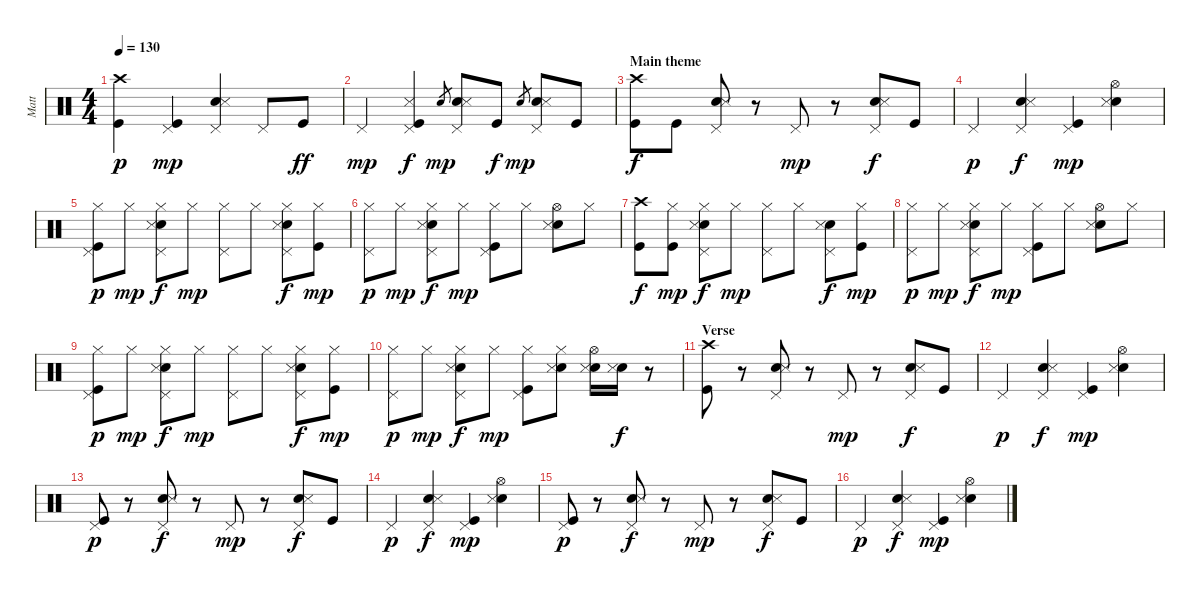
\track ("Matt" "Matt") {instrument percussion}
\staff {score}
\articulation defaults
\ts (4 4)
\tempo 130
\clef neutral
\ks c
("Kick (hit)" "Crash high (hit)").4{dy p} ("Kick (hit)" "Pedal Hi-Hat (hit)").4{dy mp} ("Electric Snare (hit)" "Snare (side stick) 3" "Pedal Hi-Hat (hit)").4 "Pedal Hi-Hat (hit)".8 "Kick (hit)".8{dy ff} |
"Pedal Hi-Hat (hit)".4{dy mp} ("Snare (side stick) 3" "Kick (hit)" "Pedal Hi-Hat (hit)").4{dy f} "Electric Snare (hit)".8{gr dy mp} ("Electric Snare (hit)" "Snare (side stick) 3" "Pedal Hi-Hat (hit)").8 "Kick (hit)".8{dy f} "Electric Snare (hit)".8{gr dy mp} ("Electric Snare (hit)" "Snare (side stick) 3" "Pedal Hi-Hat (hit)").8 "Kick (hit)".8 |
\section ("" "Main theme")
("Kick (hit)" "Crash high (hit)").8{dy f} "Kick (hit)".8 ("Electric Snare (hit)" "Snare (side stick) 3" "Pedal Hi-Hat (hit)").8 r.8 "Pedal Hi-Hat (hit)".8{dy mp} r.8 ("Electric Snare (hit)" "Snare (side stick) 3" "Pedal Hi-Hat (hit)").8{dy f} "Kick (hit)".8 |
"Pedal Hi-Hat (hit)".4{dy p} ("Electric Snare (hit)" "Snare (side stick) 3" "Pedal Hi-Hat (hit)").4{dy f} ("Kick (hit)" "Pedal Hi-Hat (hit)").4{dy mp} ("Electric Snare (hit)" "Snare (side stick) 3" "Hi-Hat (open)").4 |
("Kick (hit)" "Pedal Hi-Hat (hit)" "Hi-Hat (closed)").8{dy p} "Hi-Hat (closed)".8{dy mp} ("Electric Snare (hit)" "Snare (side stick) 3" "Pedal Hi-Hat (hit)" "Hi-Hat (closed)").8{dy f} "Hi-Hat (closed)".8{dy mp} ("Pedal Hi-Hat (hit)" "Hi-Hat (closed)").8 "Hi-Hat (closed)".8 ("Electric Snare (hit)" "Snare (side stick) 3" "Pedal Hi-Hat (hit)" "Hi-Hat (closed)").8{dy f} ("Kick (hit)" "Hi-Hat (closed)").8{dy mp} |
("Pedal Hi-Hat (hit)" "Hi-Hat (closed)").8{dy p} "Hi-Hat (closed)".8{dy mp} ("Electric Snare (hit)" "Snare (side stick) 3" "Pedal Hi-Hat (hit)" "Hi-Hat (closed)").8{dy f} "Hi-Hat (closed)".8{dy mp} ("Kick (hit)" "Pedal Hi-Hat (hit)" "Hi-Hat (closed)").8 "Hi-Hat (closed)".8 ("Electric Snare (hit)" "Snare (side stick) 3" "Hi-Hat (open)").8 "Hi-Hat (closed)".8 |
("Kick (hit)" "Crash high (hit)").8{dy f} ("Kick (hit)" "Hi-Hat (closed)").8{dy mp} ("Electric Snare (hit)" "Snare (side stick) 3" "Pedal Hi-Hat (hit)" "Hi-Hat (closed)").8{dy f} "Hi-Hat (closed)".8{dy mp} ("Pedal Hi-Hat (hit)" "Hi-Hat (closed)").8 "Hi-Hat (closed)".8 ("Electric Snare (hit)" "Snare (side stick) 3" "Pedal Hi-Hat (hit)").8{dy f} ("Kick (hit)" "Hi-Hat (closed)").8{dy mp} |
("Pedal Hi-Hat (hit)" "Hi-Hat (closed)").8{dy p} "Hi-Hat (closed)".8{dy mp} ("Electric Snare (hit)" "Snare (side stick) 3" "Pedal Hi-Hat (hit)" "Hi-Hat (closed)").8{dy f} "Hi-Hat (closed)".8{dy mp} ("Kick (hit)" "Pedal Hi-Hat (hit)" "Hi-Hat (closed)").8 "Hi-Hat (closed)".8 ("Electric Snare (hit)" "Snare (side stick) 3" "Hi-Hat (open)").8 "Hi-Hat (closed)".8 |
("Kick (hit)" "Pedal Hi-Hat (hit)" "Hi-Hat (closed)").8{dy p} "Hi-Hat (closed)".8{dy mp} ("Electric Snare (hit)" "Snare (side stick) 3" "Pedal Hi-Hat (hit)" "Hi-Hat (closed)").8{dy f} "Hi-Hat (closed)".8{dy mp} ("Pedal Hi-Hat (hit)" "Hi-Hat (closed)").8 "Hi-Hat (closed)".8 ("Electric Snare (hit)" "Snare (side stick) 3" "Pedal Hi-Hat (hit)" "Hi-Hat (closed)").8{dy f} ("Kick (hit)" "Hi-Hat (closed)").8{dy mp} |
("Pedal Hi-Hat (hit)" "Hi-Hat (closed)").8{dy p} "Hi-Hat (closed)".8{dy mp} ("Electric Snare (hit)" "Snare (side stick) 3" "Pedal Hi-Hat (hit)" "Hi-Hat (closed)").8{dy f} "Hi-Hat (closed)".8{dy mp} ("Kick (hit)" "Pedal Hi-Hat (hit)" "Hi-Hat (closed)").8 ("Electric Snare (hit)" "Snare (side stick) 3" "Hi-Hat (closed)").8 ("Electric Snare (hit)" "Snare (side stick) 3" "Hi-Hat (open)").16 ("Electric Snare (hit)" "Snare (side stick) 3").16{dy f} r.8 |
\section ("" "Verse")
("Kick (hit)" "Crash high (hit)").8 r.8 ("Electric Snare (hit)" "Snare (side stick) 3" "Pedal Hi-Hat (hit)").8 r.8 "Pedal Hi-Hat (hit)".8{dy mp} r.8 ("Electric Snare (hit)" "Snare (side stick) 3" "Pedal Hi-Hat (hit)").8{dy f} "Kick (hit)".8 |
"Pedal Hi-Hat (hit)".4{dy p} ("Electric Snare (hit)" "Snare (side stick) 3" "Pedal Hi-Hat (hit)").4{dy f} ("Kick (hit)" "Pedal Hi-Hat (hit)").4{dy mp} ("Electric Snare (hit)" "Snare (side stick) 3" "Hi-Hat (open)").4 |
("Kick (hit)" "Pedal Hi-Hat (hit)").8{dy p} r.8 ("Electric Snare (hit)" "Snare (side stick) 3" "Pedal Hi-Hat (hit)").8{dy f} r.8 "Pedal Hi-Hat (hit)".8{dy mp} r.8 ("Electric Snare (hit)" "Snare (side stick) 3" "Pedal Hi-Hat (hit)").8{dy f} "Kick (hit)".8 |
"Pedal Hi-Hat (hit)".4{dy p} ("Electric Snare (hit)" "Snare (side stick) 3" "Pedal Hi-Hat (hit)").4{dy f} ("Kick (hit)" "Pedal Hi-Hat (hit)").4{dy mp} ("Electric Snare (hit)" "Snare (side stick) 3" "Hi-Hat (open)").4 |
("Kick (hit)" "Pedal Hi-Hat (hit)").8{dy p} r.8 ("Electric Snare (hit)" "Snare (side stick) 3" "Pedal Hi-Hat (hit)").8{dy f} r.8 "Pedal Hi-Hat (hit)".8{dy mp} r.8 ("Electric Snare (hit)" "Snare (side stick) 3" "Pedal Hi-Hat (hit)").8{dy f} "Kick (hit)".8 |
"Pedal Hi-Hat (hit)".4{dy p} ("Electric Snare (hit)" "Snare (side stick) 3" "Pedal Hi-Hat (hit)").4{dy f} ("Kick (hit)" "Pedal Hi-Hat (hit)").4{dy mp} ("Electric Snare (hit)" "Snare (side stick) 3" "Hi-Hat (open)").4
